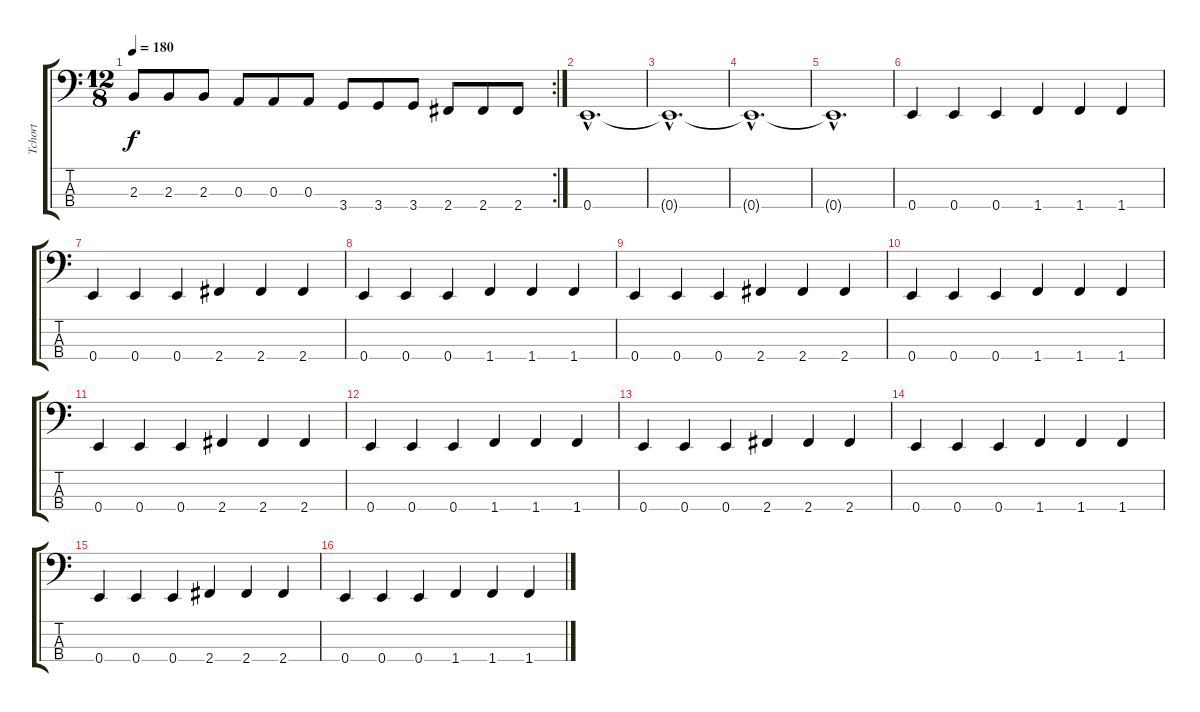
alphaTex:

\track ("Tchort" "Tchort") {instrument electricbassfinger}
\staff {score tabs}
\tuning (G2 D2 A1 E1) {hide}
\rc 2
\ts (12 8)
\tempo 180
\clef f4
\ks c
2.3.8{dy f} 2.3.8 2.3.8 0.3.8 0.3.8 0.3.8 3.4.8 3.4.8 3.4.8 2.4.8 2.4.8 2.4.8 |
0.4{hac}.1{d} |
0.4{hac t}.1{d} |
0.4{hac t}.1{d} |
0.4{hac t}.1{d} |
0.4.4 0.4.4 0.4.4 1.4.4 1.4.4 1.4.4 |
0.4.4 0.4.4 0.4.4 2.4.4 2.4.4 2.4.4 |
0.4.4 0.4.4 0.4.4 1.4.4 1.4.4 1.4.4 |
0.4.4 0.4.4 0.4.4 2.4.4 2.4.4 2.4.4 |
0.4.4 0.4.4 0.4.4 1.4.4 1.4.4 1.4.4 |
0.4.4 0.4.4 0.4.4 2.4.4 2.4.4 2.4.4 |
0.4.4 0.4.4 0.4.4 1.4.4 1.4.4 1.4.4 |
0.4.4 0.4.4 0.4.4 2.4.4 2.4.4 2.4.4 |
0.4.4 0.4.4 0.4.4 1.4.4 1.4.4 1.4.4 |
0.4.4 0.4.4 0.4.4 2.4.4 2.4.4 2.4.4 |
0.4.4 0.4.4 0.4.4 1.4.4 1.4.4 1.4.4
